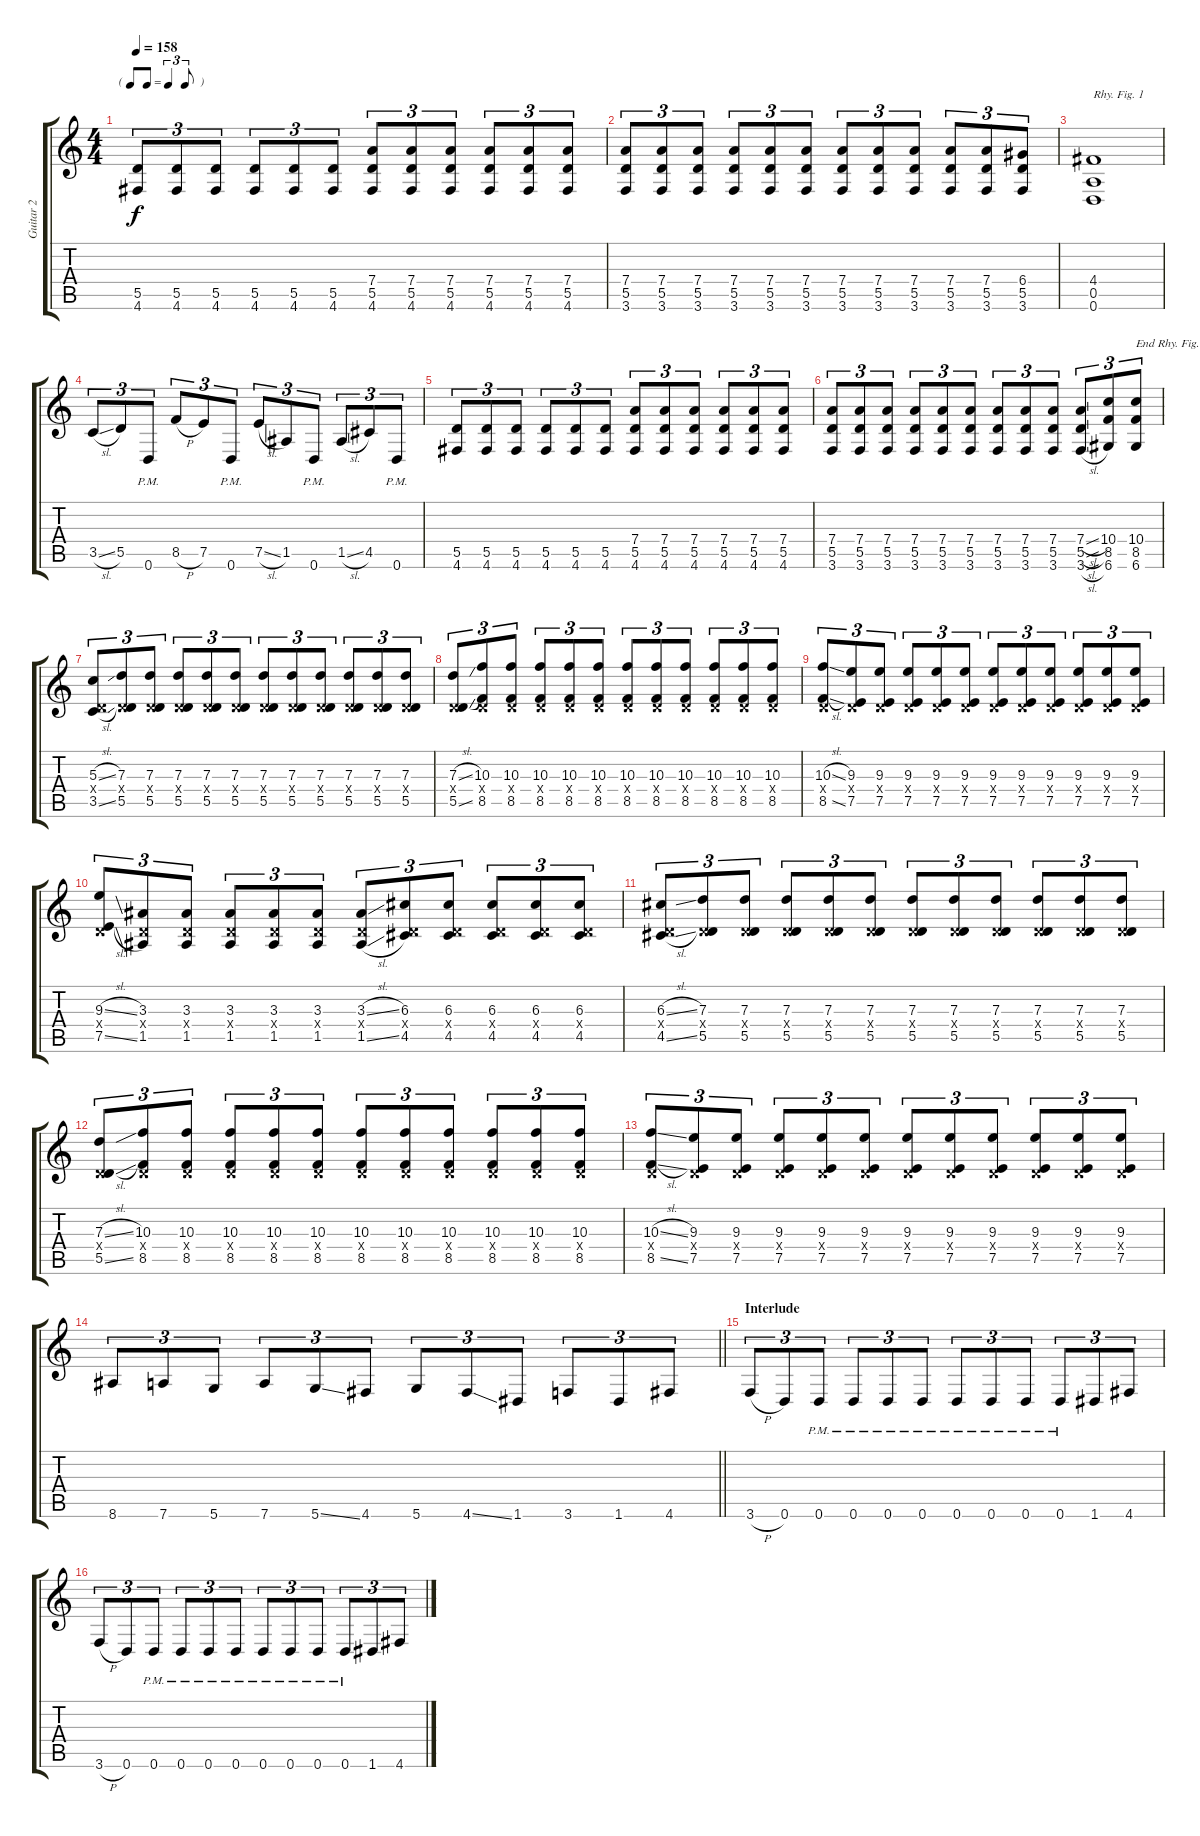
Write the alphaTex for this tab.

\track ("Guitar 2" "Guitar 2") {instrument distortionguitar}
\staff {score tabs}
\tuning (E4 B3 G3 D3 A2 D2) {hide}
\ts (4 4)
\tf triplet8th
\tempo 158
\clef g2
\ks c
(5.5 4.6).8{tu (3 2) dy f} (5.5 4.6).8{tu (3 2)} (5.5 4.6).8{tu (3 2)} (5.5 4.6).8{tu (3 2)} (5.5 4.6).8{tu (3 2)} (5.5 4.6).8{tu (3 2)} (7.4 5.5 4.6).8{tu (3 2)} (7.4 5.5 4.6).8{tu (3 2)} (7.4 5.5 4.6).8{tu (3 2)} (7.4 5.5 4.6).8{tu (3 2)} (7.4 5.5 4.6).8{tu (3 2)} (7.4 5.5 4.6).8{tu (3 2)} |
(7.4 5.5 3.6).8{tu (3 2)} (7.4 5.5 3.6).8{tu (3 2)} (7.4 5.5 3.6).8{tu (3 2)} (7.4 5.5 3.6).8{tu (3 2)} (7.4 5.5 3.6).8{tu (3 2)} (7.4 5.5 3.6).8{tu (3 2)} (7.4 5.5 3.6).8{tu (3 2)} (7.4 5.5 3.6).8{tu (3 2)} (7.4 5.5 3.6).8{tu (3 2)} (7.4 5.5 3.6).8{tu (3 2)} (7.4 5.5 3.6).8{tu (3 2)} (6.4 5.5 3.6).8{tu (3 2)} |
(4.4 0.5 0.6).1{txt "Rhy. Fig. 1"} |
3.5{sl}.8{tu (3 2)} 5.5.8{tu (3 2)} 0.6{pm}.8{tu (3 2)} 8.5{h}.8{tu (3 2)} 7.5.8{tu (3 2)} 0.6{pm}.8{tu (3 2)} 7.5{sl}.8{tu (3 2)} 1.5.8{tu (3 2)} 0.6{pm}.8{tu (3 2)} 1.5{sl}.8{tu (3 2)} 4.5.8{tu (3 2)} 0.6{pm}.8{tu (3 2)} |
(5.5 4.6).8{tu (3 2)} (5.5 4.6).8{tu (3 2)} (5.5 4.6).8{tu (3 2)} (5.5 4.6).8{tu (3 2)} (5.5 4.6).8{tu (3 2)} (5.5 4.6).8{tu (3 2)} (7.4 5.5 4.6).8{tu (3 2)} (7.4 5.5 4.6).8{tu (3 2)} (7.4 5.5 4.6).8{tu (3 2)} (7.4 5.5 4.6).8{tu (3 2)} (7.4 5.5 4.6).8{tu (3 2)} (7.4 5.5 4.6).8{tu (3 2)} |
(7.4 5.5 3.6).8{tu (3 2)} (7.4 5.5 3.6).8{tu (3 2)} (7.4 5.5 3.6).8{tu (3 2)} (7.4 5.5 3.6).8{tu (3 2)} (7.4 5.5 3.6).8{tu (3 2)} (7.4 5.5 3.6).8{tu (3 2)} (7.4 5.5 3.6).8{tu (3 2)} (7.4 5.5 3.6).8{tu (3 2)} (7.4 5.5 3.6).8{tu (3 2)} (7.4{sl} 5.5{sl} 3.6{sl}).8{tu (3 2)} (10.4 8.5 6.6).8{tu (3 2)} (10.4 8.5 6.6).8{tu (3 2) txt "End Rhy. Fig. 1"} |
(5.3{sl} 0.4{x} 3.5{sl}).8{tu (3 2)} (7.3 0.4{x} 5.5).8{tu (3 2)} (7.3 0.4{x} 5.5).8{tu (3 2)} (7.3 0.4{x} 5.5).8{tu (3 2)} (7.3 0.4{x} 5.5).8{tu (3 2)} (7.3 0.4{x} 5.5).8{tu (3 2)} (7.3 0.4{x} 5.5).8{tu (3 2)} (7.3 0.4{x} 5.5).8{tu (3 2)} (7.3 0.4{x} 5.5).8{tu (3 2)} (7.3 0.4{x} 5.5).8{tu (3 2)} (7.3 0.4{x} 5.5).8{tu (3 2)} (7.3 0.4{x} 5.5).8{tu (3 2)} |
(7.3{sl} 0.4{x} 5.5{sl}).8{tu (3 2)} (10.3 0.4{x} 8.5).8{tu (3 2)} (10.3 0.4{x} 8.5).8{tu (3 2)} (10.3 0.4{x} 8.5).8{tu (3 2)} (10.3 0.4{x} 8.5).8{tu (3 2)} (10.3 0.4{x} 8.5).8{tu (3 2)} (10.3 0.4{x} 8.5).8{tu (3 2)} (10.3 0.4{x} 8.5).8{tu (3 2)} (10.3 0.4{x} 8.5).8{tu (3 2)} (10.3 0.4{x} 8.5).8{tu (3 2)} (10.3 0.4{x} 8.5).8{tu (3 2)} (10.3 0.4{x} 8.5).8{tu (3 2)} |
(10.3{sl} 0.4{x} 8.5{sl}).8{tu (3 2)} (9.3 0.4{x} 7.5).8{tu (3 2)} (9.3 0.4{x} 7.5).8{tu (3 2)} (9.3 0.4{x} 7.5).8{tu (3 2)} (9.3 0.4{x} 7.5).8{tu (3 2)} (9.3 0.4{x} 7.5).8{tu (3 2)} (9.3 0.4{x} 7.5).8{tu (3 2)} (9.3 0.4{x} 7.5).8{tu (3 2)} (9.3 0.4{x} 7.5).8{tu (3 2)} (9.3 0.4{x} 7.5).8{tu (3 2)} (9.3 0.4{x} 7.5).8{tu (3 2)} (9.3 0.4{x} 7.5).8{tu (3 2)} |
(9.3{sl} 0.4{x} 7.5{sl}).8{tu (3 2)} (3.3 0.4{x} 1.5).8{tu (3 2)} (3.3 0.4{x} 1.5).8{tu (3 2)} (3.3 0.4{x} 1.5).8{tu (3 2)} (3.3 0.4{x} 1.5).8{tu (3 2)} (3.3 0.4{x} 1.5).8{tu (3 2)} (3.3{sl} 0.4{x} 1.5{sl}).8{tu (3 2)} (6.3 0.4{x} 4.5).8{tu (3 2)} (6.3 0.4{x} 4.5).8{tu (3 2)} (6.3 0.4{x} 4.5).8{tu (3 2)} (6.3 0.4{x} 4.5).8{tu (3 2)} (6.3 0.4{x} 4.5).8{tu (3 2)} |
(6.3{sl} 0.4{x} 4.5{sl}).8{tu (3 2)} (7.3 0.4{x} 5.5).8{tu (3 2)} (7.3 0.4{x} 5.5).8{tu (3 2)} (7.3 0.4{x} 5.5).8{tu (3 2)} (7.3 0.4{x} 5.5).8{tu (3 2)} (7.3 0.4{x} 5.5).8{tu (3 2)} (7.3 0.4{x} 5.5).8{tu (3 2)} (7.3 0.4{x} 5.5).8{tu (3 2)} (7.3 0.4{x} 5.5).8{tu (3 2)} (7.3 0.4{x} 5.5).8{tu (3 2)} (7.3 0.4{x} 5.5).8{tu (3 2)} (7.3 0.4{x} 5.5).8{tu (3 2)} |
(7.3{sl} 0.4{x} 5.5{sl}).8{tu (3 2)} (10.3 0.4{x} 8.5).8{tu (3 2)} (10.3 0.4{x} 8.5).8{tu (3 2)} (10.3 0.4{x} 8.5).8{tu (3 2)} (10.3 0.4{x} 8.5).8{tu (3 2)} (10.3 0.4{x} 8.5).8{tu (3 2)} (10.3 0.4{x} 8.5).8{tu (3 2)} (10.3 0.4{x} 8.5).8{tu (3 2)} (10.3 0.4{x} 8.5).8{tu (3 2)} (10.3 0.4{x} 8.5).8{tu (3 2)} (10.3 0.4{x} 8.5).8{tu (3 2)} (10.3 0.4{x} 8.5).8{tu (3 2)} |
(10.3{sl} 0.4{x} 8.5{sl}).8{tu (3 2)} (9.3 0.4{x} 7.5).8{tu (3 2)} (9.3 0.4{x} 7.5).8{tu (3 2)} (9.3 0.4{x} 7.5).8{tu (3 2)} (9.3 0.4{x} 7.5).8{tu (3 2)} (9.3 0.4{x} 7.5).8{tu (3 2)} (9.3 0.4{x} 7.5).8{tu (3 2)} (9.3 0.4{x} 7.5).8{tu (3 2)} (9.3 0.4{x} 7.5).8{tu (3 2)} (9.3 0.4{x} 7.5).8{tu (3 2)} (9.3 0.4{x} 7.5).8{tu (3 2)} (9.3 0.4{x} 7.5).8{tu (3 2)} |
\barLineRight lightlight
8.6.8{tu (3 2)} 7.6.8{tu (3 2)} 5.6.8{tu (3 2)} 7.6.8{tu (3 2)} 5.6{ss}.8{tu (3 2)} 4.6.8{tu (3 2)} 5.6.8{tu (3 2)} 4.6{ss}.8{tu (3 2)} 1.6.8{tu (3 2)} 3.6.8{tu (3 2)} 1.6.8{tu (3 2)} 4.6.8{tu (3 2)} |
\section ("" "Interlude")
3.6{h}.8{tu (3 2)} 0.6.8{tu (3 2)} 0.6{pm}.8{tu (3 2)} 0.6{pm}.8{tu (3 2)} 0.6{pm}.8{tu (3 2)} 0.6{pm}.8{tu (3 2)} 0.6{pm}.8{tu (3 2)} 0.6{pm}.8{tu (3 2)} 0.6{pm}.8{tu (3 2)} 0.6{pm}.8{tu (3 2)} 1.6.8{tu (3 2)} 4.6.8{tu (3 2)} |
3.6{h}.8{tu (3 2)} 0.6.8{tu (3 2)} 0.6{pm}.8{tu (3 2)} 0.6{pm}.8{tu (3 2)} 0.6{pm}.8{tu (3 2)} 0.6{pm}.8{tu (3 2)} 0.6{pm}.8{tu (3 2)} 0.6{pm}.8{tu (3 2)} 0.6{pm}.8{tu (3 2)} 0.6{pm}.8{tu (3 2)} 1.6.8{tu (3 2)} 4.6.8{tu (3 2)}
